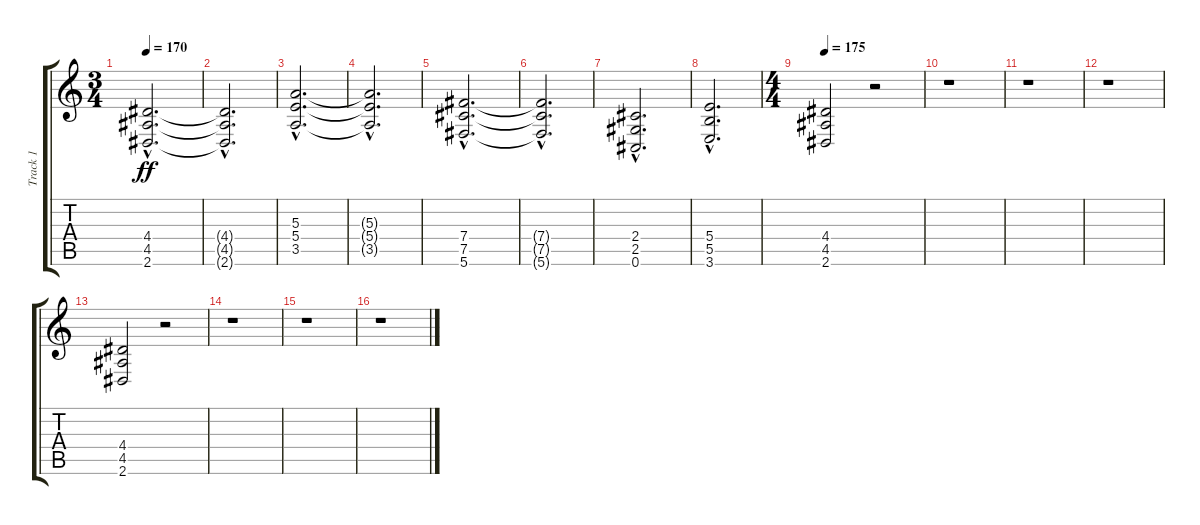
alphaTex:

\track ("Track 1" "Track 1") {instrument distortionguitar}
\staff {score tabs}
\tuning (Db4 Ab3 E3 B2 Gb2 Db2) {hide}
\ts (3 4)
\tempo 170
\clef g2
\ks c
(4.4{hac} 4.5{hac} 2.6{hac}).2{d dy ff instrument distortionguitar} |
(4.4{hac t} 4.5{hac t} 2.6{hac t}).2{d} |
(5.3{hac} 5.4{hac} 3.5{hac}).2{d} |
(5.3{hac t} 5.4{hac t} 3.5{hac t}).2{d} |
(7.4{hac} 7.5{hac} 5.6{hac}).2{d} |
(7.4{hac t} 7.5{hac t} 5.6{hac t}).2{d} |
(2.4{hac} 2.5{hac} 0.6{hac}).2{d} |
(5.4{hac} 5.5{hac} 3.6{hac}).2{d} |
\ts (4 4)
\tempo 175
(4.4 4.5 2.6).2 r.2 |
r.1 |
r.1 |
r.1 |
(4.4 4.5 2.6).2 r.2 |
r.1 |
r.1 |
r.1
